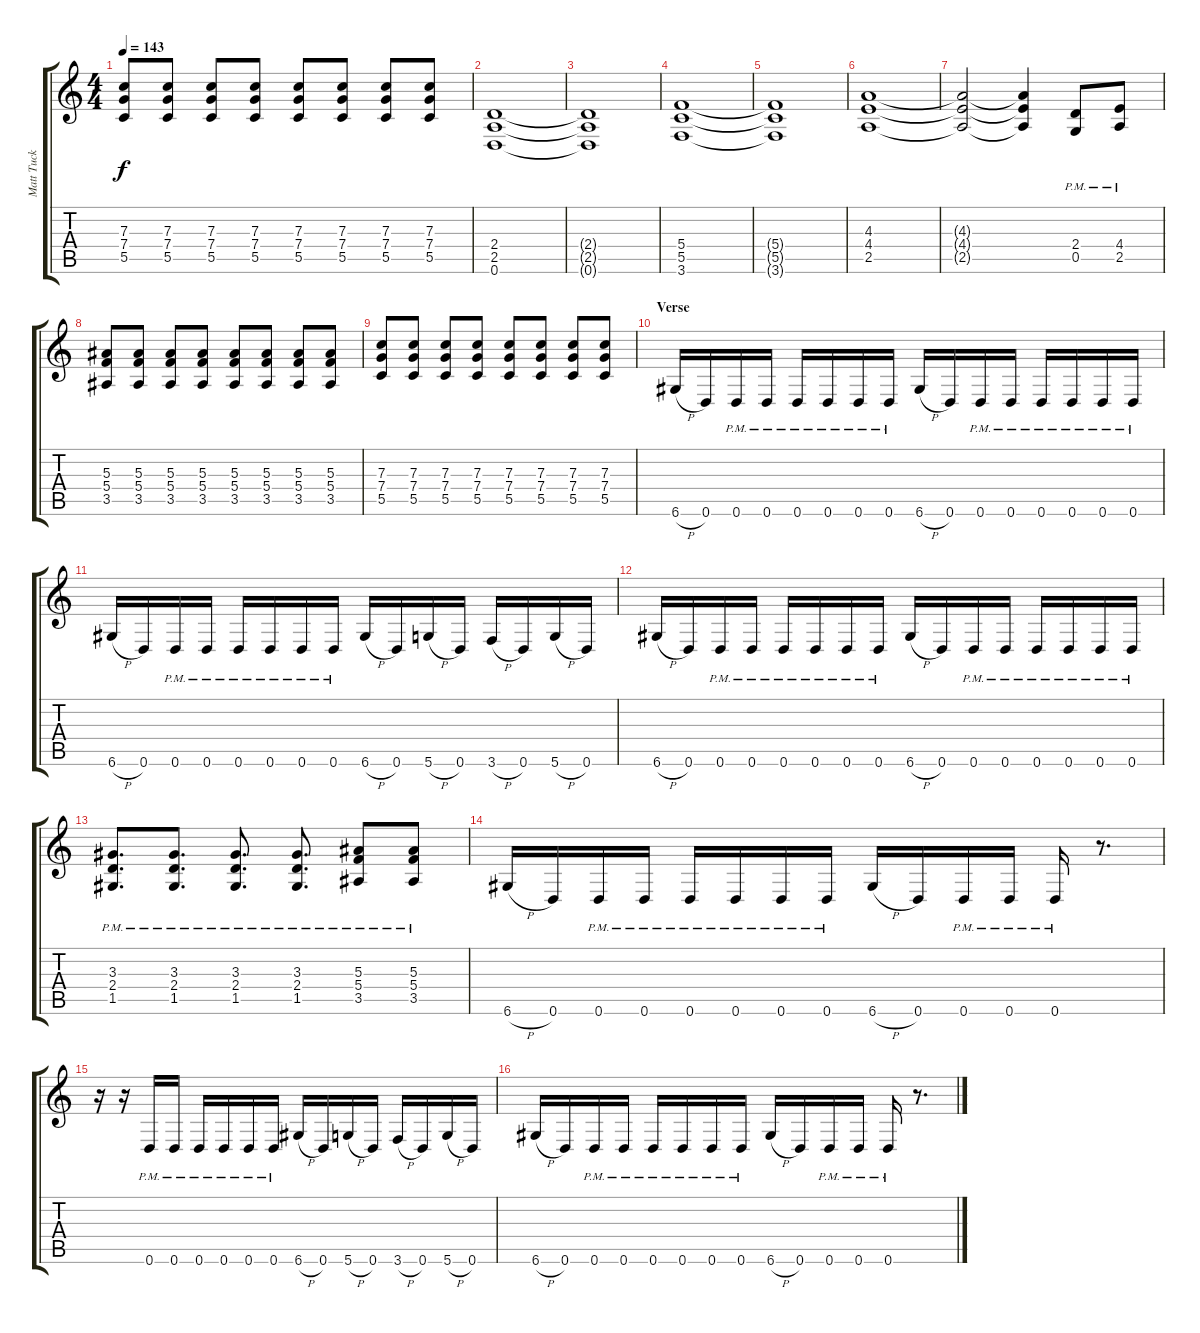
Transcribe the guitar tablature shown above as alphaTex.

\track ("Matt Tuck (Left)" "Matt Tuck ") {instrument distortionguitar}
\staff {score tabs}
\tuning (D4 A3 F3 C3 G2 D2) {hide}
\ts (4 4)
\tempo 143
\clef g2
\ks c
(7.3 7.4 5.5).8{dy f} (7.3 7.4 5.5).8 (7.3 7.4 5.5).8 (7.3 7.4 5.5).8 (7.3 7.4 5.5).8 (7.3 7.4 5.5).8 (7.3 7.4 5.5).8 (7.3 7.4 5.5).8 |
(2.4 2.5 0.6).1 |
(2.4{t} 2.5{t} 0.6{t}).1 |
(5.4 5.5 3.6).1 |
(5.4{t} 5.5{t} 3.6{t}).1 |
(4.3 4.4 2.5).1 |
(4.3{t} 4.4{t} 2.5{t}).2 (4.3{t} 4.4{t} 2.5{t}).4 (2.4 0.5{pm}).8 (4.4 2.5{pm}).8 |
(5.3 5.4 3.5).8 (5.3 5.4 3.5).8 (5.3 5.4 3.5).8 (5.3 5.4 3.5).8 (5.3 5.4 3.5).8 (5.3 5.4 3.5).8 (5.3 5.4 3.5).8 (5.3 5.4 3.5).8 |
(7.3 7.4 5.5).8 (7.3 7.4 5.5).8 (7.3 7.4 5.5).8 (7.3 7.4 5.5).8 (7.3 7.4 5.5).8 (7.3 7.4 5.5).8 (7.3 7.4 5.5).8 (7.3 7.4 5.5).8 |
\section ("" "Verse")
6.6{h}.16 0.6.16 0.6{pm}.16 0.6{pm}.16 0.6{pm}.16 0.6{pm}.16 0.6{pm}.16 0.6{pm}.16 6.6{h}.16 0.6.16 0.6{pm}.16 0.6{pm}.16 0.6{pm}.16 0.6{pm}.16 0.6{pm}.16 0.6{pm}.16 |
6.6{h}.16 0.6.16 0.6{pm}.16 0.6{pm}.16 0.6{pm}.16 0.6{pm}.16 0.6{pm}.16 0.6{pm}.16 6.6{h}.16 0.6.16 5.6{h}.16 0.6.16 3.6{h}.16 0.6.16 5.6{h}.16 0.6.16 |
6.6{h}.16 0.6.16 0.6{pm}.16 0.6{pm}.16 0.6{pm}.16 0.6{pm}.16 0.6{pm}.16 0.6{pm}.16 6.6{h}.16 0.6.16 0.6{pm}.16 0.6{pm}.16 0.6{pm}.16 0.6{pm}.16 0.6{pm}.16 0.6{pm}.16 |
(3.3{pm} 2.4{pm} 1.5{pm}).8{d} (3.3{pm} 2.4{pm} 1.5{pm}).8{d} (3.3{pm} 2.4{pm} 1.5{pm}).8{d} (3.3{pm} 2.4{pm} 1.5{pm}).8{d} (5.3{pm} 5.4{pm} 3.5{pm}).8 (5.3{pm} 5.4{pm} 3.5).8 |
6.6{h}.16 0.6.16 0.6{pm}.16 0.6{pm}.16 0.6{pm}.16 0.6{pm}.16 0.6{pm}.16 0.6{pm}.16 6.6{h}.16 0.6.16 0.6{pm}.16 0.6{pm}.16 0.6{pm}.16 r.8{d} |
r.16 r.16 0.6{pm}.16 0.6{pm}.16 0.6{pm}.16 0.6{pm}.16 0.6{pm}.16 0.6{pm}.16 6.6{h}.16 0.6.16 5.6{h}.16 0.6.16 3.6{h}.16 0.6.16 5.6{h}.16 0.6.16 |
6.6{h}.16 0.6.16 0.6{pm}.16 0.6{pm}.16 0.6{pm}.16 0.6{pm}.16 0.6{pm}.16 0.6{pm}.16 6.6{h}.16 0.6.16 0.6{pm}.16 0.6{pm}.16 0.6{pm}.16 r.8{d}
